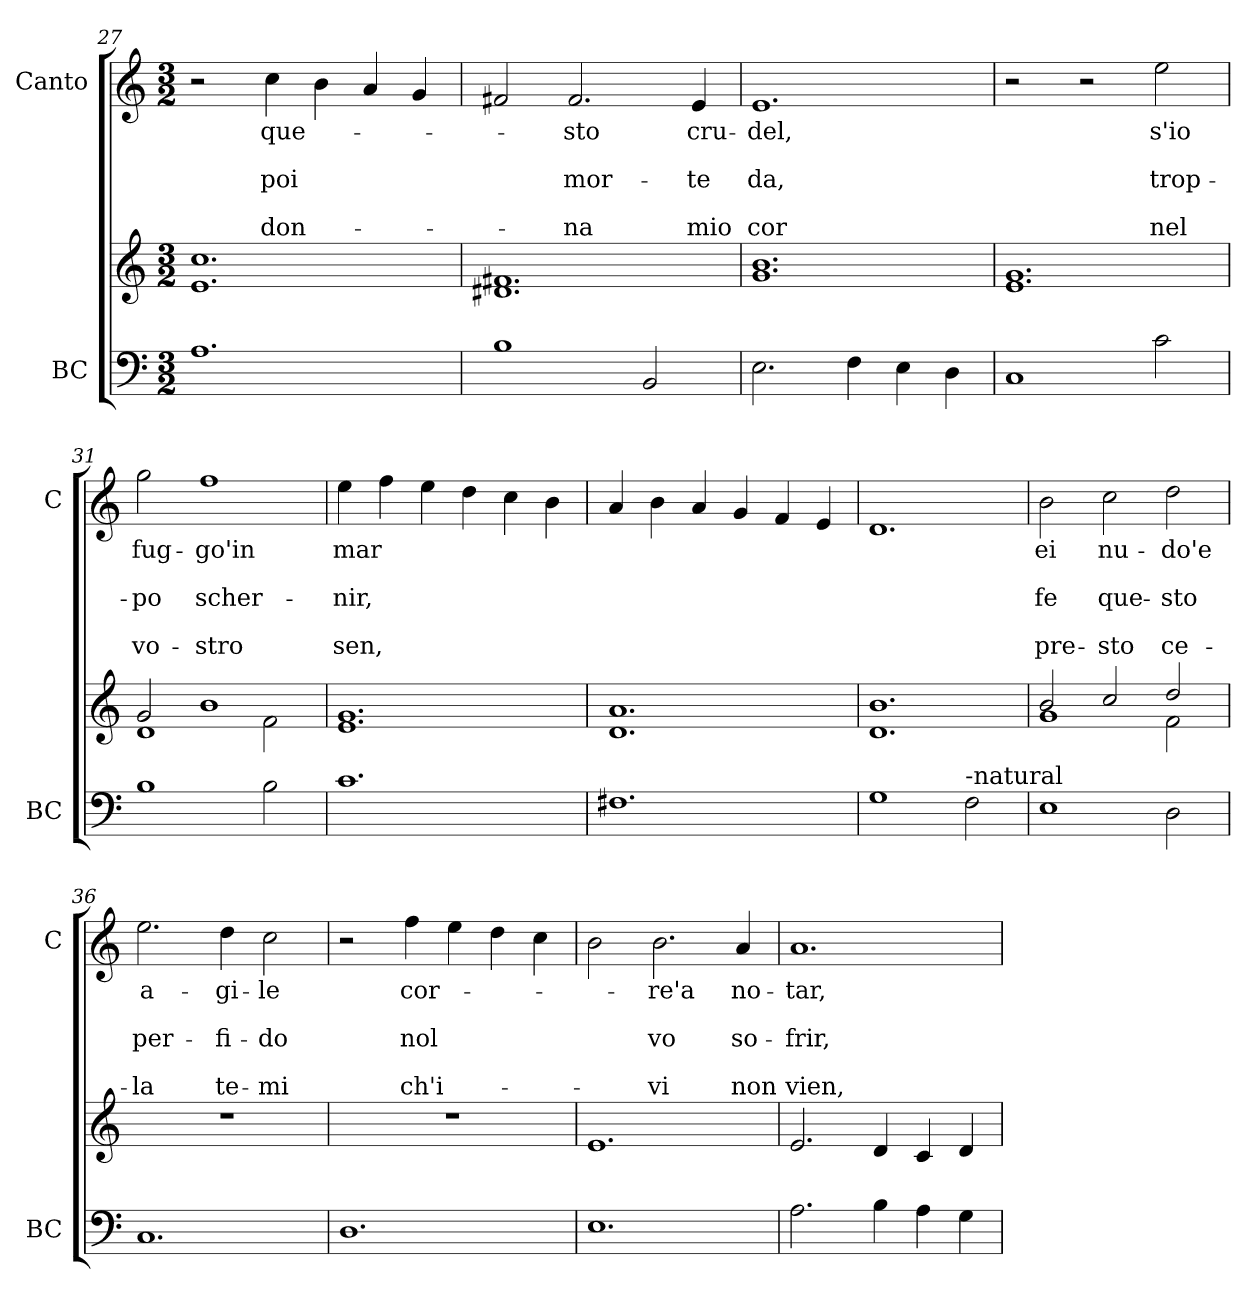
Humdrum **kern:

**kern	**kern	**kern	**text	**text	**text	**text	**text
*part2	*part2	*part1	*part1	*part1	*part1	*part1	*part1
*staff3	*staff2	*staff1	*staff1	*staff1	*staff1	*staff1	*staff1
*I"BC	*	*I"Canto	*	*	*	*	*
*I'BC	*	*I'C	*	*	*	*	*
*clefF4	*clefG2	*clefG2	*	*	*	*	*
*k[]	*k[]	*k[]	*	*	*	*	*
*C:	*C:	*C:	*	*	*	*	*
*M3/2	*M3/2	*M3/2	*	*	*	*	*
=27	=27	=27	=27	=27	=27	=27	=27
1.A	1.e 1.cc	2r	.	.	.	.	.
!	!	!	!LO:LY:b	!	!LO:LY:b	!	!LO:LY:b
.	.	4cc\	que-	.	poi	.	don-
.	.	4b\	.	.	.	.	.
.	.	4a/	.	.	.	.	.
.	.	4g/	.	.	.	.	.
=28	=28	=28	=28	=28	=28	=28	=28
1B	1.d#X 1.f#X	2f#X/	.	.	.	.	.
!	!	!	!LO:LY:b	!	!LO:LY:b	!	!LO:LY:b
.	.	2.f#/	-sto	.	mor-	.	-na
2BB/	.	.	.	.	.	.	.
!	!	!	!LO:LY:b	!	!LO:LY:b	!	!LO:LY:b
.	.	4e/	cru-	.	-te	.	mio
=29	=29	=29	=29	=29	=29	=29	=29
!	!	!	!LO:LY:b	!	!LO:LY:b	!	!LO:LY:b
2.E\	1.g 1.b	1.e	-del,	.	da,	.	cor
4F\	.	.	.	.	.	.	.
4E\	.	.	.	.	.	.	.
4D\	.	.	.	.	.	.	.
=30	=30	=30	=30	=30	=30	=30	=30
1C	1.e 1.g	2r	.	.	.	.	.
.	.	2r	.	.	.	.	.
!	!	!	!LO:LY:b	!	!LO:LY:b	!	!LO:LY:b
2c\	.	2ee\	s'io	.	trop-	.	nel
=31	=31	=31	=31	=31	=31	=31	=31
*	*^	*	*	*	*	*	*
!	!	!	!	!LO:LY:b	!	!LO:LY:b	!	!LO:LY:b
1B	2g/	1d	2gg\	fug-	.	-po	.	vo-
!	!	!	!	!LO:LY:b	!	!LO:LY:b	!	!LO:LY:b
.	1b	.	1ff	-go'in	.	scher-	.	-stro
2B\	.	2f\	.	.	.	.	.	.
!!LO:PB:g=z
=32	=32	=32	=32	=32	=32	=32	=32	=32
!	!	!	!	!LO:LY:b	!	!LO:LY:b	!	!LO:LY:b
*	*v	*v	*	*	*	*	*	*
1.c	1.e 1.g	4ee\	mar	.	-nir,	.	sen,
.	.	4ff\	.	.	.	.	.
.	.	4ee\	.	.	.	.	.
.	.	4dd\	.	.	.	.	.
.	.	4cc\	.	.	.	.	.
.	.	4b\	.	.	.	.	.
=33	=33	=33	=33	=33	=33	=33	=33
1.F#X	1.d 1.a	4a/	.	.	.	.	.
.	.	4b\	.	.	.	.	.
.	.	4a/	.	.	.	.	.
.	.	4g/	.	.	.	.	.
.	.	4f/	.	.	.	.	.
.	.	4e/	.	.	.	.	.
=34	=34	=34	=34	=34	=34	=34	=34
1G	1.d 1.b	1.d	.	.	.	.	.
!LO:TX:a:t=-natural	!	!	!	!	!	!	!
2F\	.	.	.	.	.	.	.
=35	=35	=35	=35	=35	=35	=35	=35
*	*^	*	*	*	*	*	*
!	!	!	!	!LO:LY:b	!	!LO:LY:b	!	!LO:LY:b
1E	2b/	1g	2b\	ei	.	fe	.	pre-
!	!	!	!	!LO:LY:b	!	!LO:LY:b	!	!LO:LY:b
.	2cc/	.	2cc\	nu-	.	que-	.	-sto
!	!	!	!	!LO:LY:b	!	!LO:LY:b	!	!LO:LY:b
2D\	2dd/	2f\	2dd\	-do'e	.	-sto	.	ce-
=36	=36	=36	=36	=36	=36	=36	=36	=36
!	!	!	!	!LO:LY:b	!	!LO:LY:b	!	!LO:LY:b
*	*v	*v	*	*	*	*	*	*
1.C	1.r	2.ee\	a-	.	per-	.	-la
!	!	!	!LO:LY:b	!	!LO:LY:b	!	!LO:LY:b
.	.	4dd\	-gi-	.	-fi-	.	te-
!	!	!	!LO:LY:b	!	!LO:LY:b	!	!LO:LY:b
.	.	2cc\	-le	.	-do	.	-mi
=37	=37	=37	=37	=37	=37	=37	=37
1.D	1.r	2r	.	.	.	.	.
!	!	!	!LO:LY:b	!	!LO:LY:b	!	!LO:LY:b
.	.	4ff\	cor-	.	nol	.	ch'i-
.	.	4ee\	.	.	.	.	.
.	.	4dd\	.	.	.	.	.
.	.	4cc\	.	.	.	.	.
!!LO:LB:g=z
=38	=38	=38	=38	=38	=38	=38	=38
1.E	1.e	2b\	.	.	.	.	.
!	!	!	!LO:LY:b	!	!LO:LY:b	!	!LO:LY:b
.	.	2.b\	-re'a	.	vo	.	-vi
!	!	!	!LO:LY:b	!	!LO:LY:b	!	!LO:LY:b
.	.	4a/	no-	.	so-	.	non
=39	=39	=39	=39	=39	=39	=39	=39
!	!	!	!LO:LY:b	!	!LO:LY:b	!	!LO:LY:b
2.A\	2.e/	1.a	-tar,	.	-frir,	.	vien,
4B\	4d/	.	.	.	.	.	.
4A\	4c/	.	.	.	.	.	.
4G\	4d/	.	.	.	.	.	.
=	=	=	=	=	=	=	=
*-	*-	*-	*-	*-	*-	*-	*-
